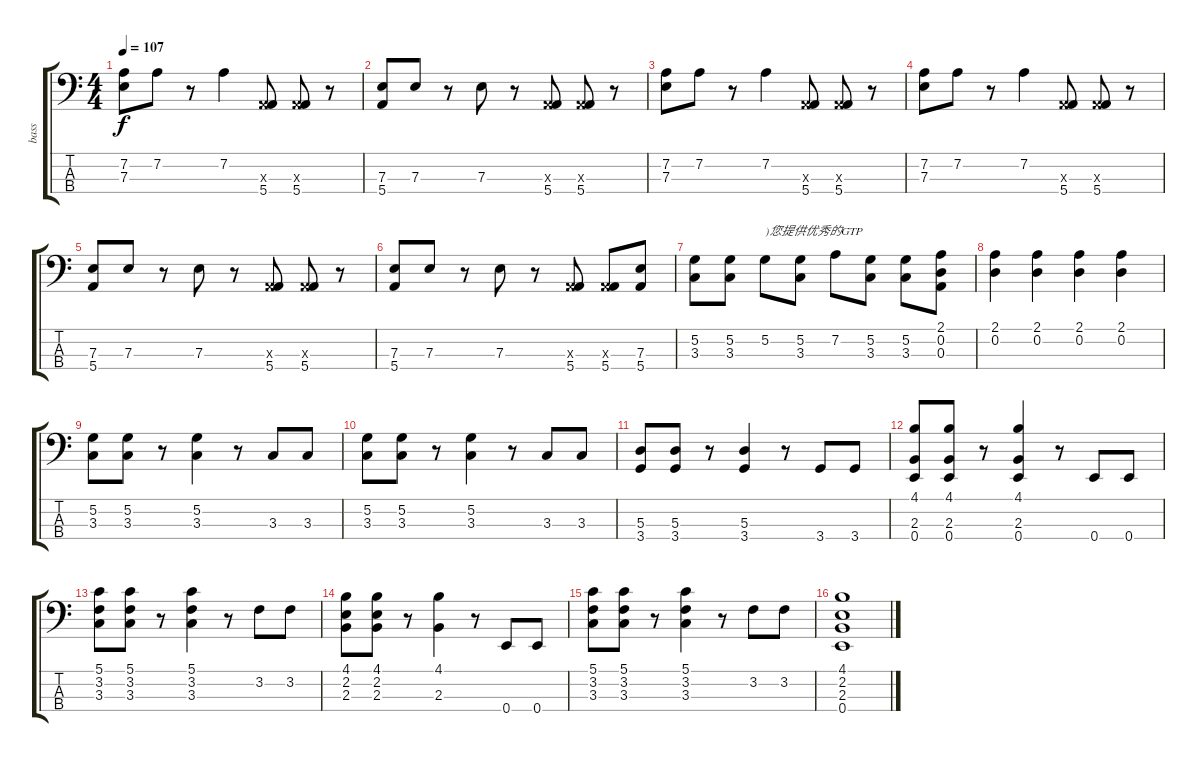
\track ("bass" "bass") {instrument electricbassfinger}
\staff {score tabs}
\tuning (G2 D2 A1 E1) {hide}
\ts (4 4)
\tempo 107
\clef f4
\ks c
(7.2 7.3).8{dy f} 7.2.8 r.8 7.2.4 (0.3{x} 5.4).8 (0.3{x} 5.4).8 r.8 |
(7.3 5.4).8 7.3.8 r.8 7.3.8 r.8 (0.3{x} 5.4).8 (0.3{x} 5.4).8 r.8 |
(7.2 7.3).8 7.2.8 r.8 7.2.4 (0.3{x} 5.4).8 (0.3{x} 5.4).8 r.8 |
(7.2 7.3).8 7.2.8 r.8 7.2.4 (0.3{x} 5.4).8 (0.3{x} 5.4).8 r.8 |
(7.3 5.4).8 7.3.8 r.8 7.3.8 r.8 (0.3{x} 5.4).8 (0.3{x} 5.4).8 r.8 |
(7.3 5.4).8 7.3.8 r.8 7.3.8 r.8 (0.3{x} 5.4).8 (0.3{x} 5.4).8 (7.3 5.4).8 |
(5.2 3.3).8 (5.2 3.3).8 5.2.8{txt ")您提供优秀的GTP"} (5.2 3.3).8 7.2.8 (5.2 3.3).8 (5.2 3.3).8 (2.1 0.2 0.3).8 |
(2.1 0.2).4 (2.1 0.2).4 (2.1 0.2).4 (2.1 0.2).4 |
(5.2 3.3).8 (5.2 3.3).8 r.8 (5.2 3.3).4 r.8 3.3.8 3.3.8 |
(5.2 3.3).8 (5.2 3.3).8 r.8 (5.2 3.3).4 r.8 3.3.8 3.3.8 |
(5.3 3.4).8 (5.3 3.4).8 r.8 (5.3 3.4).4 r.8 3.4.8 3.4.8 |
(4.1 2.3 0.4).8 (4.1 2.3 0.4).8 r.8 (4.1 2.3 0.4).4 r.8 0.4.8 0.4.8 |
(5.1 3.2 3.3).8 (5.1 3.2 3.3).8 r.8 (5.1 3.2 3.3).4 r.8 3.2.8 3.2.8 |
(4.1 2.2 2.3).8 (4.1 2.2 2.3).8 r.8 (4.1 2.3).4 r.8 0.4.8 0.4.8 |
(5.1 3.2 3.3).8 (5.1 3.2 3.3).8 r.8 (5.1 3.2 3.3).4 r.8 3.2.8 3.2.8 |
(4.1 2.2 2.3 0.4).1
